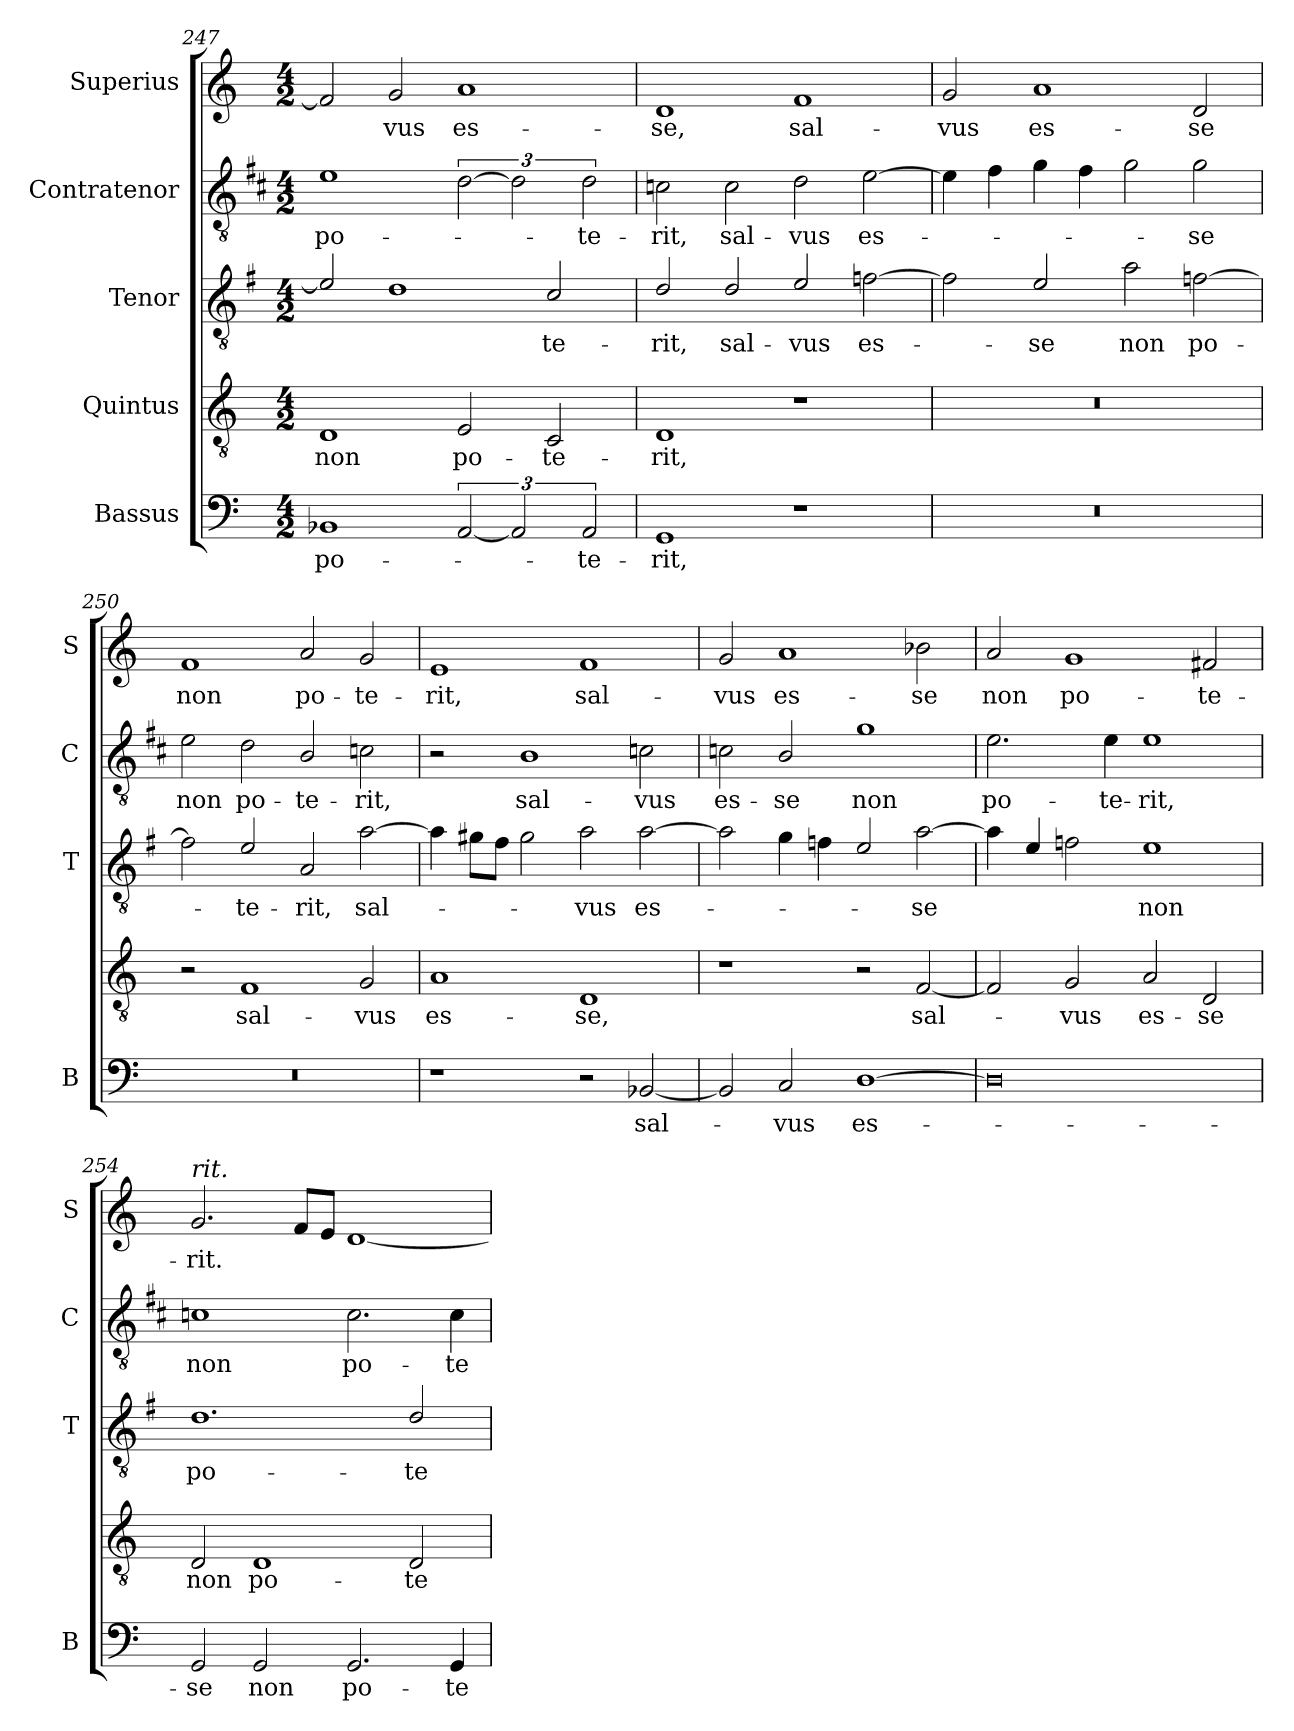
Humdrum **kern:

**kern	**text	**kern	**text	**kern	**text	**kern	**text	**kern	**text
*part5	*part5	*part4	*part4	*part3	*part3	*part2	*part2	*part1	*part1
*staff5	*staff5	*staff4	*staff4	*staff3	*staff3	*staff2	*staff2	*staff1	*staff1
*I"Bassus	*	*I"Quintus	*	*I"Tenor	*	*I"Contratenor	*	*I"Superius	*
*I'B	*	*	*	*I'T	*	*I'C	*	*I'S	*
*clefF4	*	*clefGv2	*	*clefGv2	*	*clefGv2	*	*clefG2	*
*	*	*	*	*ITrd4c7	*	*ITrd1c2	*	*	*
*k[]	*	*k[]	*	*k[]	*	*k[]	*	*k[]	*
*C:	*	*C:	*	*C:	*	*C:	*	*C:	*
*M4/2	*	*M4/2	*	*M4/2	*	*M4/2	*	*M4/2	*
=247	=247	=247	=247	=247	=247	=247	=247	=247	=247
!	!LO:LY:b	!	!LO:LY:b	!	!	!	!LO:LY:b	!	!
1BB-X	po-	1D	non	2A/]	.	1d	po-	2f/]	.
!	!	!	!	!	!	!	!	!	!LO:LY:b
.	.	.	.	1G	.	.	.	2g/	-vus
!	!	!	!LO:LY:b	!	!	!	!	!	!LO:LY:b
[3AA/	.	2E/	po-	.	.	[3c\	.	1a	es-
3AA/]	.	.	.	.	.	3c\]	.	.	.
!	!	!	!LO:LY:b	!	!LO:LY:b	!	!	!	!
.	.	2C/	-te-	2F/	-te-	.	.	.	.
!	!LO:LY:b	!	!	!	!	!	!LO:LY:b	!	!
3AA/	-te-	.	.	.	.	3c\	-te-	.	.
=248	=248	=248	=248	=248	=248	=248	=248	=248	=248
!	!LO:LY:b	!	!LO:LY:b	!	!LO:LY:b	!	!LO:LY:b	!	!LO:LY:b
1GG	-rit,	1D	-rit,	2G/	-rit,	2B-X\	-rit,	1d	-se,
!	!	!	!	!	!LO:LY:b	!	!LO:LY:b	!	!
.	.	.	.	2G/	sal-	2B-\	sal-	.	.
!	!	!	!	!	!LO:LY:b	!	!LO:LY:b	!	!LO:LY:b
1r	.	1r	.	2A/	-vus	2c\	-vus	1f	sal-
!	!	!	!	!	!LO:LY:b	!	!LO:LY:b	!	!
.	.	.	.	[2B-X\	es-	[2d\	es-	.	.
=249	=249	=249	=249	=249	=249	=249	=249	=249	=249
!	!	!	!	!	!	!	!	!	!LO:LY:b
0r	.	0r	.	2B-\]	.	4d\]	.	2g/	-vus
.	.	.	.	.	.	4e\	.	.	.
!	!	!	!	!	!LO:LY:b	!	!	!	!LO:LY:b
.	.	.	.	2A/	-se	4f\	.	1a	es-
.	.	.	.	.	.	4e\	.	.	.
!	!	!	!	!	!LO:LY:b	!	!	!	!
.	.	.	.	2d\	non	2f\	.	.	.
!	!	!	!	!	!LO:LY:b	!	!LO:LY:b	!	!LO:LY:b
.	.	.	.	[2B-X\	po-	2f\	-se	2d/	-se
=250	=250	=250	=250	=250	=250	=250	=250	=250	=250
!	!	!	!	!	!	!	!LO:LY:b	!	!LO:LY:b
0r	.	2r	.	2B-\]	.	2d\	non	1f	non
!	!	!	!LO:LY:b	!	!LO:LY:b	!	!LO:LY:b	!	!
.	.	1F	sal-	2A/	-te-	2c\	po-	.	.
!	!	!	!	!	!LO:LY:b	!	!LO:LY:b	!	!LO:LY:b
.	.	.	.	2D/	-rit,	2A/	-te-	2a/	po-
!	!	!	!LO:LY:b	!	!LO:LY:b	!	!LO:LY:b	!	!LO:LY:b
.	.	2G/	-vus	[2d\	sal-	2B-X\	-rit,	2g/	-te-
!!LO:LB:g=z
=251	=251	=251	=251	=251	=251	=251	=251	=251	=251
!	!	!	!LO:LY:b	!	!	!	!	!	!LO:LY:b
1r	.	1A	es-	4d\]	.	2r	.	1e	-rit,
.	.	.	.	8c#X\L	.	.	.	.	.
.	.	.	.	8B\J	.	.	.	.	.
!	!	!	!	!	!	!	!LO:LY:b	!	!
.	.	.	.	2c#\	.	1A	sal-	.	.
!	!	!	!LO:LY:b	!	!LO:LY:b	!	!	!	!LO:LY:b
2r	.	1D	-se,	2d\	-vus	.	.	1f	sal-
!	!LO:LY:b	!	!	!	!LO:LY:b	!	!LO:LY:b	!	!
[2BB-X/	sal-	.	.	[2d\	es-	2B-X\	-vus	.	.
=252	=252	=252	=252	=252	=252	=252	=252	=252	=252
!	!	!	!	!	!	!	!LO:LY:b	!	!LO:LY:b
2BB-/]	.	1r	.	2d\]	.	2B-X\	es-	2g/	-vus
!	!LO:LY:b	!	!	!	!	!	!LO:LY:b	!	!LO:LY:b
2C/	-vus	.	.	4c\	.	2A/	-se	1a	es-
.	.	.	.	4B-X\	.	.	.	.	.
!	!LO:LY:b	!	!	!	!	!	!LO:LY:b	!	!
[1D	es-	2r	.	2A/	.	1f	non	.	.
!	!	!	!LO:LY:b	!	!LO:LY:b	!	!	!	!LO:LY:b
.	.	[2F/	sal-	[2d\	-se	.	.	2b-X\	-se
=253	=253	=253	=253	=253	=253	=253	=253	=253	=253
!	!	!	!	!	!	!	!LO:LY:b	!	!LO:LY:b
0D]	.	2F/]	.	4d\]	.	2.d\	po-	2a/	non
.	.	.	.	4A/	.	.	.	.	.
!	!	!	!LO:LY:b	!	!	!	!	!	!LO:LY:b
.	.	2G/	-vus	2B-X\	.	.	.	1g	po-
!	!	!	!	!	!	!	!LO:LY:b	!	!
.	.	.	.	.	.	4d\	-te-	.	.
!	!	!	!LO:LY:b	!	!LO:LY:b	!	!LO:LY:b	!	!
.	.	2A/	es-	1A	non	1d	-rit,	.	.
!	!	!	!LO:LY:b	!	!	!	!	!	!LO:LY:b
.	.	2D/	-se	.	.	.	.	2f#X/	-te-
=254	=254	=254	=254	=254	=254	=254	=254	=254	=254
!	!	!	!	!	!	!	!	!LO:TX:a:i:t=rit.	!
!	!LO:LY:b	!	!LO:LY:b	!	!LO:LY:b	!	!LO:LY:b	!	!LO:LY:b
2GG/	-se	2D/	non	1.G	po-	1B-X	non	2.g/	-rit.
!	!LO:LY:b	!	!LO:LY:b	!	!	!	!	!	!
2GG/	non	1D	po-	.	.	.	.	.	.
.	.	.	.	.	.	.	.	8f/L	.
.	.	.	.	.	.	.	.	8e/J	.
!	!LO:LY:b	!	!	!	!	!	!LO:LY:b	!	!
2.GG/	po-	.	.	.	.	2.B-\	po-	[1d	.
!	!	!	!LO:LY:b	!	!LO:LY:b	!	!	!	!
.	.	2D/	-te-	2G/	-te-	.	.	.	.
!	!LO:LY:b	!	!	!	!	!	!LO:LY:b	!	!
4GG/	-te-	.	.	.	.	4B-\	-te-	.	.
=	=	=	=	=	=	=	=	=	=
*-	*-	*-	*-	*-	*-	*-	*-	*-	*-
